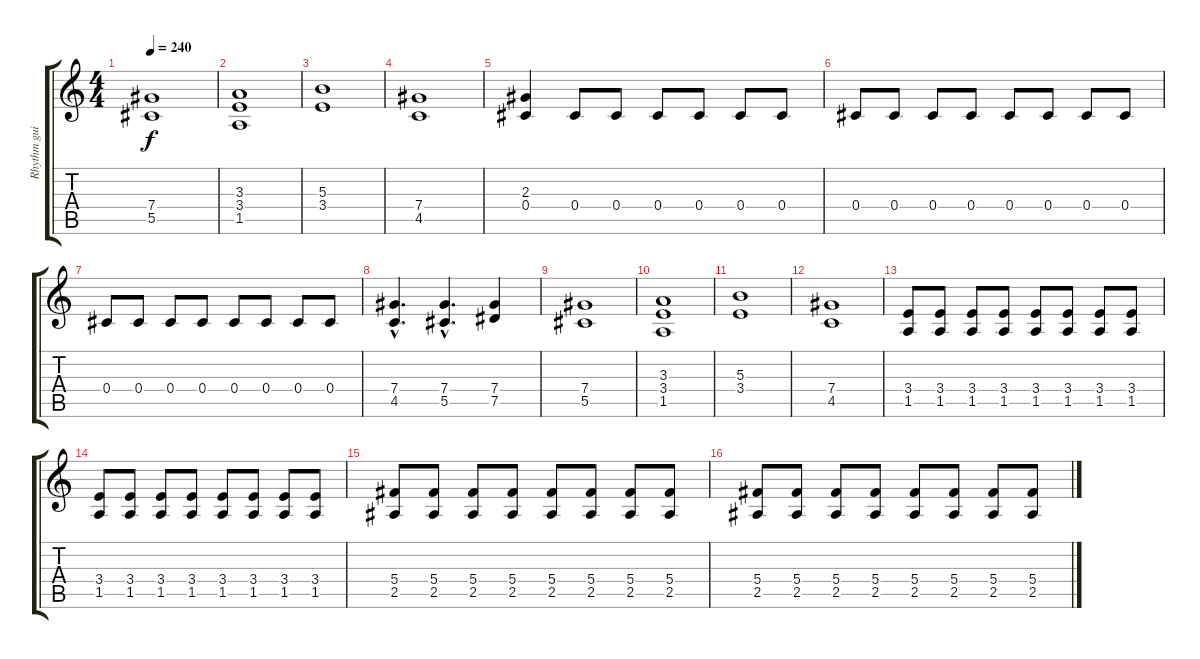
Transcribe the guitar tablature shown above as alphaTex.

\track ("Rhythm guitar" "Rhythm gui") {instrument distortionguitar}
\staff {score tabs}
\tuning (Eb4 Bb3 Gb3 Db3 Ab2 Eb2) {hide}
\ts (4 4)
\tempo 240
\clef g2
\ks c
(7.4 5.5).1{dy f} |
(3.3 3.4 1.5).1 |
(5.3 3.4).1 |
(7.4 4.5).1 |
(2.3 0.4).4 0.4.8 0.4.8 0.4.8 0.4.8 0.4.8 0.4.8 |
0.4.8 0.4.8 0.4.8 0.4.8 0.4.8 0.4.8 0.4.8 0.4.8 |
0.4.8 0.4.8 0.4.8 0.4.8 0.4.8 0.4.8 0.4.8 0.4.8 |
(7.4{hac} 4.5{hac}).4{d} (7.4{hac} 5.5{hac}).4{d} (7.4 7.5).4 |
(7.4 5.5).1 |
(3.3 3.4 1.5).1 |
(5.3 3.4).1 |
(7.4 4.5).1 |
(3.4 1.5).8 (3.4 1.5).8 (3.4 1.5).8 (3.4 1.5).8 (3.4 1.5).8 (3.4 1.5).8 (3.4 1.5).8 (3.4 1.5).8 |
(3.4 1.5).8 (3.4 1.5).8 (3.4 1.5).8 (3.4 1.5).8 (3.4 1.5).8 (3.4 1.5).8 (3.4 1.5).8 (3.4 1.5).8 |
(5.4 2.5).8 (5.4 2.5).8 (5.4 2.5).8 (5.4 2.5).8 (5.4 2.5).8 (5.4 2.5).8 (5.4 2.5).8 (5.4 2.5).8 |
(5.4 2.5).8 (5.4 2.5).8 (5.4 2.5).8 (5.4 2.5).8 (5.4 2.5).8 (5.4 2.5).8 (5.4 2.5).8 (5.4 2.5).8
